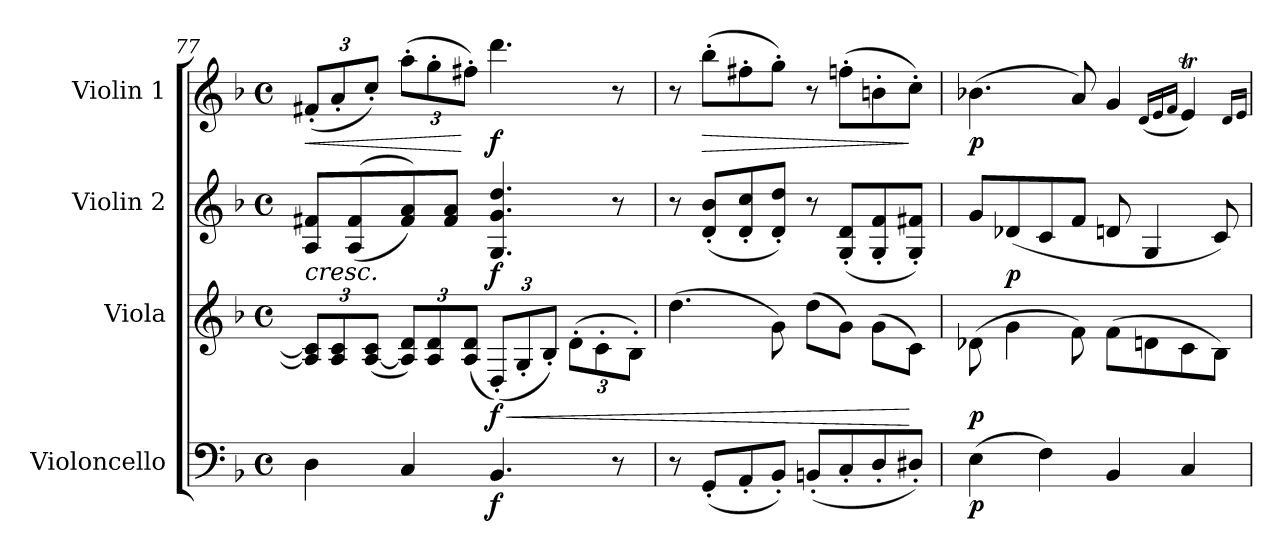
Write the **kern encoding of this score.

**kern	**dynam	**kern	**dynam	**kern	**dynam	**kern	**dynam
*part4	*part4	*part3	*part3	*part2	*part2	*part1	*part1
*staff4	*staff4	*staff3	*staff3	*staff2	*staff2	*staff1	*staff1
*I"Violoncello	*	*I"Viola	*	*I"Violin 2	*	*I"Violin 1	*
*I'Vc	*	*I'Vla	*	*I'Vln	*	*I'Vln	*
*clefF4	*	*clefG2	*	*clefG2	*	*clefG2	*
*k[b-]	*	*k[b-]	*	*k[b-]	*	*k[b-]	*
*M4/4	*	*M4/4	*	*M4/4	*	*M4/4	*
*met(c)	*	*met(c)	*	*met(c)	*	*met(c)	*
*	*	*Xbrackettup	*	*	*	*	*
=77	=77	=77	=77	=77	=77	=77	=77
!	!	!	!	!	!LO:HP:b	!	!
*	*	*	*	*	*	*Xbrackettup	*
!	!	!	!	!	!	!	!LO:HP:b
4D\	.	12A/] 12c/]L	.	8A/ 8f#X/L	<	(12f#X'/L	<
.	.	12A/ 12c/	.	.	.	12a'/	.
.	.	.	.	(>(8A/ 8f#/	.	.	.
.	.	([12A/ 12c/J	.	.	.	12cc'/J)	.
4C/	.	12A/] 12d/L)	.	8f#/ 8a/))	.	(12aa'\L	.
.	.	12A/ 12d/	.	.	.	12gg'\	.
.	.	.	.	8f#/ 8a/J	.	.	.
.	.	(>12A/ 12d/J	.	.	.	12ff#X'\J)	[
!	!LO:DY:b	!	!LO:HP:b	!	!	!	!
!	!	!	!LO:DY:n=1:b	!	!LO:DY:b	!	!LO:DY:b
4.BB-/	f	(12D'/L)	< f	4.G/ 4.g/ 4.dd/	f	4.ddd\	f
.	.	12G'/	.	.	.	.	.
.	.	12B-'/J)	.	.	.	.	.
.	.	(12d'\L	.	.	.	.	.
.	.	12c'\	.	.	.	.	.
8r	.	.	.	8r	.	8r	.
.	.	12B-'\J)	.	.	.	.	.
=78	=78	=78	=78	=78	=78	=78	=78
*	*	*^	*	*	*	*	*
8r	.	(4.dd\	8ryy	.	8r	.	8r	.
!	!	!	!	!	!	!	!	!LO:HP:b
(8GG'/L	.	.	8ryy	.	(8d/' 8b-/'L	.	(8bb-'\L	>
8AA'/	.	.	4ryy	.	8d/' 8cc/'	.	8ff#X'\	.
8BB-'/J)	.	8g\)	.	.	8d/' 8dd/'J)	.	8gg'\J)	.
(8BBn'/L	.	(8dd\L	2ryy	.	8r	.	8r	.
8C'/	.	8g\J)	.	.	(8G/' 8d/'L	.	(8ffn'\L	.
8D'/	.	(8g\L	.	.	8G/' 8f/'	.	8bn'\	.
8D#X'/J)	.	8c\J)	.	[	8G/' 8f#X/'J)	[	8cc'\J)	]
*	*	*v	*v	*	*	*	*	*
=79	=79	=79	=79	=79	=79	=79	=79
!	!LO:DY:b	!	!LO:DY:b	!	!	!	!LO:DY:b
(4E\	p	(8d-X\	p	8g/L	.	(4.b-X\	p
!	!	!	!	!	!LO:DY:b	!	!
.	.	4g\	.	(8d-X/	p	.	.
4F\)	.	.	.	8c/	.	.	.
.	.	8f\)	.	8f/J	.	8a/)	.
4BB-/	.	(8f\L	.	8dn/	.	4g/	.
.	.	8dn\	.	4G/	.	.	.
.	.	.	.	.	.	(16qd/LL	.
.	.	.	.	.	.	16qe/	.
.	.	.	.	.	.	16qf/JJ	.
4C/	.	8c\	.	.	.	4et/)	.
.	.	8B-\J)	.	8c/)	.	.	.
.	.	.	.	.	.	16qd/LL	.
.	.	.	.	.	.	16qe/JJ	.
=	=	=	=	=	=	=	=
*-	*-	*-	*-	*-	*-	*-	*-
